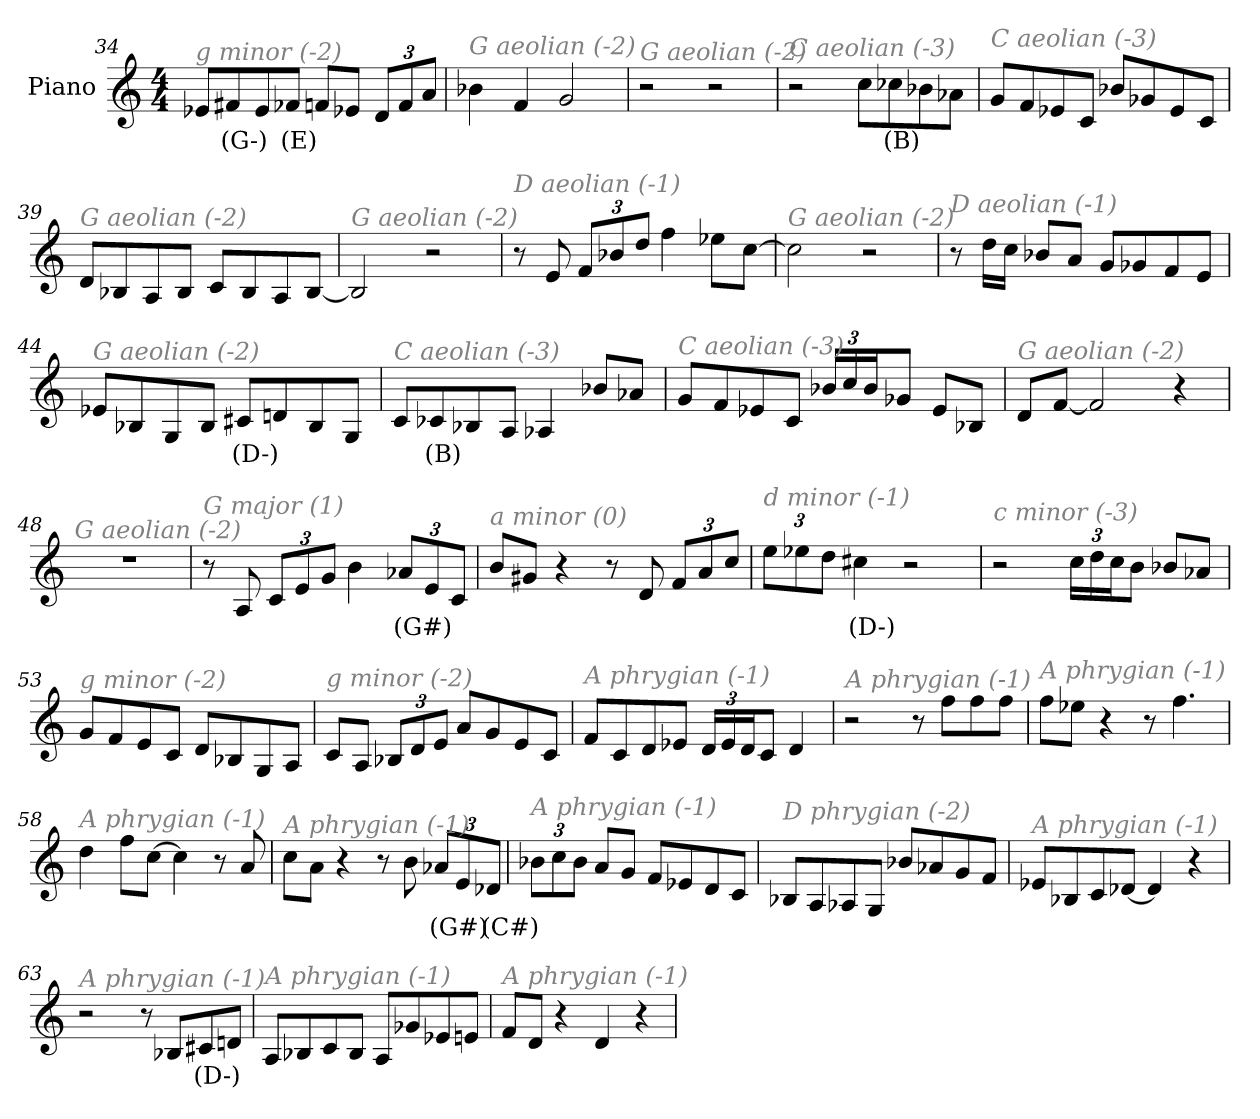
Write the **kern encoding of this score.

**kern	**text
*part1	*part1
*staff1	*staff1
*I"Piano	*
*I'Pno	*
!!LO:LB:g=z
*clefG2	*
*k[]	*
*M4/4	*
=34	=34
!LO:TX:i:color=#808080:t=g minor (-2)	!
8e-X/L	.
8f#Xi/	(G-)
8e-/	.
8f-Xi/J	(E)
8f/L	.
8e-X/J	.
*Xbrackettup	*
12d/L	.
12f/	.
12a/J	.
=35	=35
!LO:TX:i:color=#808080:t=G aeolian (-2)	!
4b-X\	.
4f/	.
2g/	.
=36	=36
!LO:TX:i:color=#808080:t=G aeolian (-2)	!
2r	.
2r	.
=37	=37
!LO:TX:i:color=#808080:t=C aeolian (-3)	!
2r	.
8cc\L	.
8cc-Xi\	(B)
8b-X\	.
8a-X\J	.
=38	=38
!LO:TX:i:color=#808080:t=C aeolian (-3)	!
8g/L	.
8f/	.
8e-X/	.
8c/J	.
8b-X/L	.
8g-X/	.
8e-/	.
8c/J	.
!!LO:LB:g=z
=39	=39
!LO:TX:i:color=#808080:t=G aeolian (-2)	!
8d/L	.
8B-X/	.
8A/	.
8B-/J	.
8c/L	.
8B-/	.
8A/	.
[8B-/J	.
=40	=40
!LO:TX:i:color=#808080:t=G aeolian (-2)	!
2B-/]	.
2r	.
=41	=41
!LO:TX:i:color=#808080:t=D aeolian (-1)	!
8r	.
8e/	.
12f/L	.
12b-X/	.
12dd/J	.
4ff\	.
8ee-X\L	.
[8cc\J	.
=42	=42
!LO:TX:i:color=#808080:t=G aeolian (-2)	!
2cc\]	.
2r	.
=43	=43
!LO:TX:i:color=#808080:t=D aeolian (-1)	!
8r	.
16dd\LL	.
16cc\JJ	.
8b-X/L	.
8a/J	.
8g/L	.
8g-X/	.
8f/	.
8e/J	.
!!LO:PB:g=z
=44	=44
!LO:TX:i:color=#808080:t=G aeolian (-2)	!
8e-X/L	.
8B-X/	.
8G/	.
8B-/J	.
8c#Xi/L	(D-)
8dn/	.
8B-/	.
8G/J	.
=45	=45
!LO:TX:i:color=#808080:t=C aeolian (-3)	!
8c/L	.
8c-Xi/	(B)
8B-X/	.
8A/J	.
4A-X/	.
8b-X/L	.
8a-X/J	.
=46	=46
!LO:TX:i:color=#808080:t=C aeolian (-3)	!
8g/L	.
8f/	.
8e-X/	.
8c/J	.
24b-X/LL	.
24cc/	.
24b-/J	.
8g-X/J	.
8e-/L	.
8B-X/J	.
=47	=47
!LO:TX:i:color=#808080:t=G aeolian (-2)	!
8d/L	.
[8f/J	.
2f/]	.
4r	.
=48	=48
!LO:TX:i:color=#808080:t=G aeolian (-2)	!
1r	.
!!LO:LB:g=z
=49	=49
!LO:TX:i:color=#808080:t=G major (1)	!
8r	.
8A/	.
12c/L	.
12e/	.
12g/J	.
4b\	.
12a-Xi/L	(G#)
12e/	.
12c/J	.
=50	=50
!LO:TX:i:color=#808080:t=a minor (0)	!
8b/L	.
8g#X/J	.
4r	.
8r	.
8d/	.
12f/L	.
12a/	.
12cc/J	.
=51	=51
!LO:TX:i:color=#808080:t=d minor (-1)	!
12ee\L	.
12ee-X\	.
12dd\J	.
4cc#Xi\	(D-)
2r	.
=52	=52
!LO:TX:i:color=#808080:t=c minor (-3)	!
2r	.
24cc\LL	.
24dd\	.
24cc\J	.
8b\J	.
8b-X/L	.
8a-X/J	.
!!LO:LB:g=z
=53	=53
!LO:TX:i:color=#808080:t=g minor (-2)	!
8g/L	.
8f/	.
8e/	.
8c/J	.
8d/L	.
8B-X/	.
8G/	.
8A/J	.
=54	=54
!LO:TX:i:color=#808080:t=g minor (-2)	!
8c/L	.
8A/J	.
12B-X/L	.
12d/	.
12e/J	.
8a/L	.
8g/	.
8e/	.
8c/J	.
=55	=55
!LO:TX:i:color=#808080:t=A phrygian (-1)	!
8f/L	.
8c/	.
8d/	.
8e-X/J	.
24d/LL	.
24e-/	.
24d/J	.
8c/J	.
4d/	.
=56	=56
!LO:TX:i:color=#808080:t=A phrygian (-1)	!
2r	.
8r	.
8ff\L	.
8ff\	.
8ff\J	.
!!LO:LB:g=z
=57	=57
!LO:TX:i:color=#808080:t=A phrygian (-1)	!
8ff\L	.
8ee-X\J	.
4r	.
8r	.
4.ff\	.
=58	=58
!LO:TX:i:color=#808080:t=A phrygian (-1)	!
4dd\	.
8ff\L	.
[8cc\J	.
4cc\]	.
8r	.
8a/	.
=59	=59
!LO:TX:i:color=#808080:t=A phrygian (-1)	!
8cc\L	.
8a\J	.
4r	.
8r	.
8b\	.
12a-Xi/L	(G#)
12e/	.
12d-Xi/J	(C#)
=60	=60
!LO:TX:i:color=#808080:t=A phrygian (-1)	!
12b-X\L	.
12cc\	.
12b-\J	.
8a/L	.
8g/J	.
8f/L	.
8e-X/	.
8d/	.
8c/J	.
!!LO:LB:g=z
=61	=61
!LO:TX:i:color=#808080:t=D phrygian (-2)	!
8B-X/L	.
8A/	.
8A-X/	.
8G/J	.
8b-X/L	.
8a-X/	.
8g/	.
8f/J	.
=62	=62
!LO:TX:i:color=#808080:t=A phrygian (-1)	!
8e-X/L	.
8B-X/	.
8c/	.
[8d-X/J	.
4d-/]	.
4r	.
=63	=63
!LO:TX:i:color=#808080:t=A phrygian (-1)	!
2r	.
8r	.
8B-X/L	.
8c#Xi/	(D-)
8dn/J	.
=64	=64
!LO:TX:i:color=#808080:t=A phrygian (-1)	!
8A/L	.
8B-X/	.
8c/	.
8B-/J	.
8A/L	.
8g-X/	.
8e-X/	.
8en/J	.
=65	=65
!LO:TX:i:color=#808080:t=A phrygian (-1)	!
8f/L	.
8d/J	.
4r	.
4d/	.
4r	.
=	=
*-	*-
